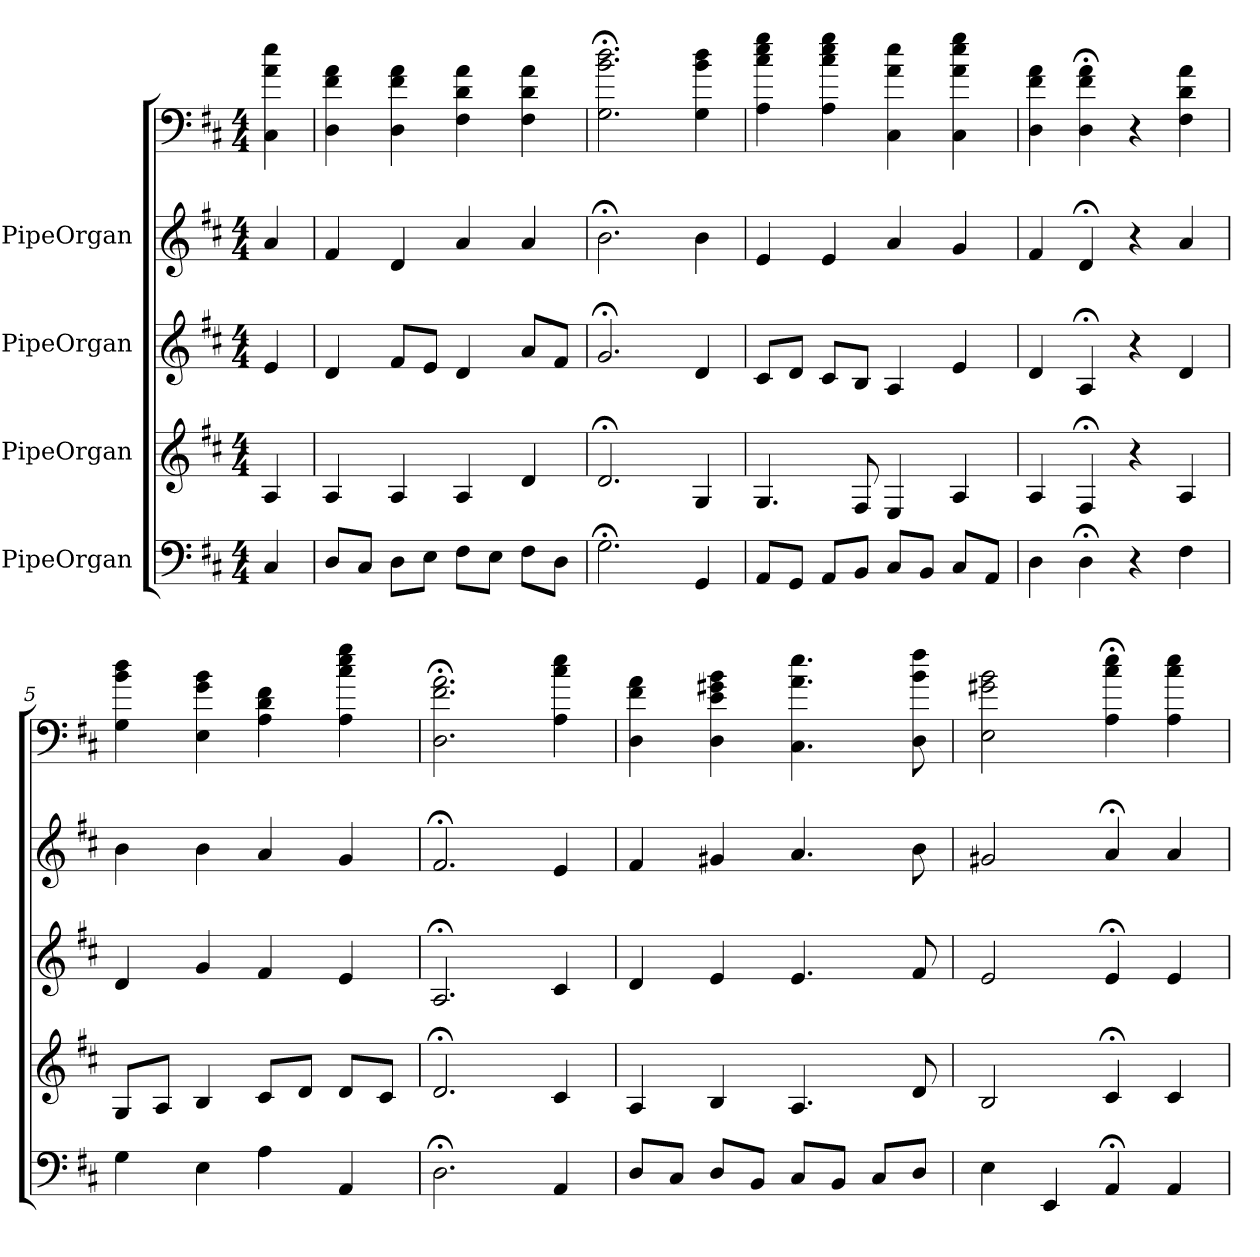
**kern	**kern	**kern	**kern	**kern
*part5	*part4	*part3	*part2	*part1
*staff5	*staff4	*staff3	*staff2	*staff1
*I"PipeOrgan	*I"PipeOrgan	*I"PipeOrgan	*I"PipeOrgan	*
*k[f#c#]	*k[f#c#]	*k[f#c#]	*k[f#c#]	*k[f#c#]
*D:	*D:	*D:	*D:	*D:
*M4/4	*M4/4	*M4/4	*M4/4	*M4/4
*MM60	*MM60	*MM60	*MM60	*MM60
=	=	=	=	=
4C#	4A	4e	4a	4C# 4a 4ee
=1	=1	=1	=1	=1
8DL	4A	4d	4f#	4D 4f# 4a
8C#J	.	.	.	.
8DL	4A	8f#L	4d	4D 4f# 4a
8EJ	.	8eJ	.	.
8F#L	4A	4d	4a	4F# 4d 4a
8EJ	.	.	.	.
8F#L	4d	8aL	4a	4F# 4d 4a
8DJ	.	8f#J	.	.
=2	=2	=2	=2	=2
2.G;<	2.d;<	2.g;<	2.b;<	2.G;< 2.b;< 2.dd;<
4GG	4G	4d	4b	4G 4b 4dd
=3	=3	=3	=3	=3
8AAL	4.G	8c#L	4e	4A 4cc# 4ee 4gg
8GGJ	.	8dJ	.	.
8AAL	.	8c#L	4e	4A 4cc# 4ee 4gg
8BBJ	8F#	8BJ	.	.
8C#L	4E	4A	4a	4C# 4a 4ee
8BBJ	.	.	.	.
8C#L	4A	4e	4g	4C# 4a 4ee 4gg
8AAJ	.	.	.	.
=4	=4	=4	=4	=4
4D	4A	4d	4f#	4D 4f# 4a
4D;<	4F#;<	4A;<	4d;<	4D;< 4f#;< 4a;<
4r	4r	4r	4r	4r
4F#	4A	4d	4a	4F# 4d 4a
=5	=5	=5	=5	=5
4G	8GL	4d	4b	4G 4b 4dd
.	8AJ	.	.	.
4E	4B	4g	4b	4E 4g 4b
4A	8c#L	4f#	4a	4A 4d 4f#
.	8dJ	.	.	.
4AA	8dL	4e	4g	4A 4cc# 4ee 4gg
.	8c#J	.	.	.
=6	=6	=6	=6	=6
2.D;<	2.d;<	2.A;<	2.f#;<	2.D;< 2.f#;< 2.a;<
4AA	4c#	4c#	4e	4A 4cc# 4ee
=7	=7	=7	=7	=7
8DL	4A	4d	4f#	4D 4f# 4a
8C#J	.	.	.	.
8DL	4B	4e	4g#X	4D 4e 4g#X 4b
8BBJ	.	.	.	.
8C#L	4.A	4.e	4.a	4.C# 4.a 4.ee
8BBJ	.	.	.	.
8C#L	.	.	.	.
8DJ	8d	8f#	8b	8D 8b 8ff#
=8	=8	=8	=8	=8
4E	2B	2e	2g#X	2E 2g#X 2b
4EE	.	.	.	.
4AA;<	4c#;<	4e;<	4a;<	4A;< 4cc#;< 4ee;<
4AA	4c#	4e	4a	4A 4cc# 4ee
=	=	=	=	=
*-	*-	*-	*-	*-
